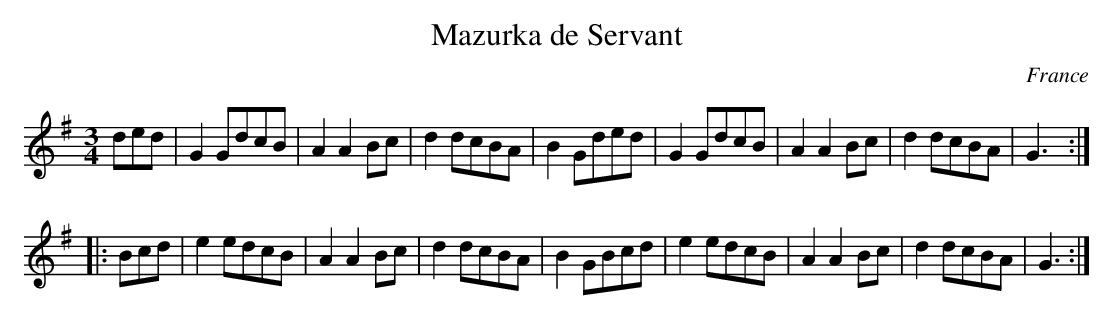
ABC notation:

X:1
T:Mazurka de Servant
M:3/4
O:France
K:G major
ded|\
G2GdcB| A2A2 Bc| d2dcBA| B2Gded|\
G2GdcB| A2A2 Bc| d2dcBA| G3 :|
|: Bcd|\
e2edcB| A2A2 Bc| d2 dcBA| B2GBcd|\
e2edcB| A2A2 Bc| d2 dcBA| G3 :|
